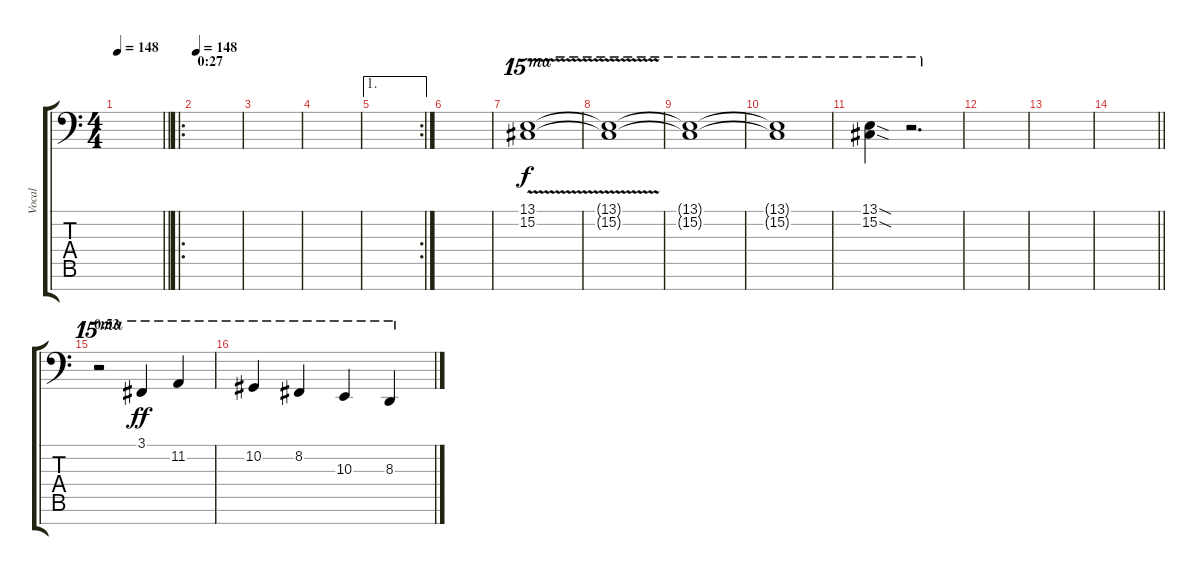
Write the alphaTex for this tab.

\track ("Vocal" "Vocal") {instrument sopranosax}
\staff {score tabs}
\tuning (Eb4 Bb3 Gb3 Db3 Ab2 Eb2 Bb1) {hide}
\ts (4 4)
\tempo 148
\clef f4
\barLineRight lightlight
\ks c
|
\ro
\section ("" "0:27")
\tempo 148
|
|
|
\ae 1
\rc 2
|
|
(13.1{v} 15.2{v}).1{ot 15ma} |
(13.1{t} 15.2{t}).1{ot 15ma} |
(13.1{t} 15.2{t}).1{ot 15ma} |
(13.1{t} 15.2{t}).1{ot 15ma} |
(13.1{sod} 15.2{sod}).4{ot 15ma} r.2{d ot 15ma} |
|
|
\barLineRight lightlight
|
\section ("" "0:53")
r.2{ot 15ma} 3.1.4{ot 15ma dy ff} 11.2.4{ot 15ma} |
10.2.4{ot 15ma} 8.2.4{ot 15ma} 10.3.4{ot 15ma} 8.3.4{ot 15ma}
